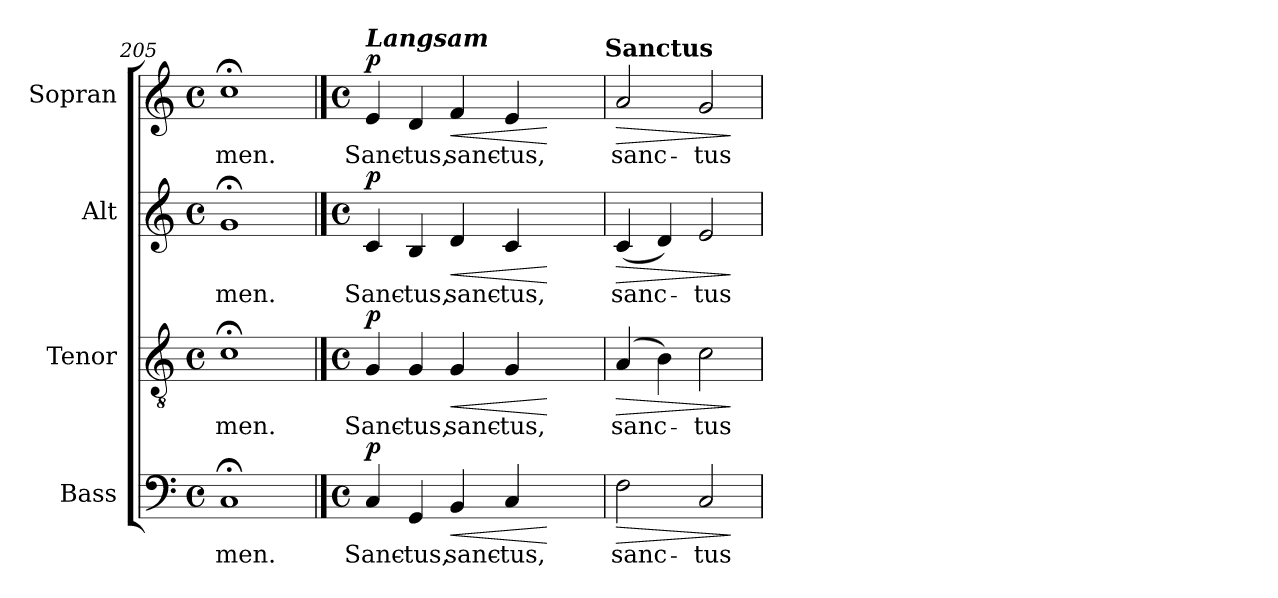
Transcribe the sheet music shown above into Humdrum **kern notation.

**kern	**text	**dynam	**kern	**text	**dynam	**kern	**text	**dynam	**kern	**text	**dynam
*part4	*part4	*part4	*part3	*part3	*part3	*part2	*part2	*part2	*part1	*part1	*part1
*staff4	*staff4	*staff4	*staff3	*staff3	*staff3	*staff2	*staff2	*staff2	*staff1	*staff1	*staff1
*I"Bass	*	*	*I"Tenor	*	*	*I"Alt	*	*	*I"Sopran	*	*
*I'B.	*	*	*I'T.	*	*	*I'A.	*	*	*I'S.	*	*
*clefF4	*	*	*clefGv2	*	*	*clefG2	*	*	*clefG2	*	*
*k[]	*	*	*k[]	*	*	*k[]	*	*	*k[]	*	*
*C:	*	*	*C:	*	*	*C:	*	*	*C:	*	*
*M4/4	*	*	*M4/4	*	*	*M4/4	*	*	*M4/4	*	*
*met(c)	*	*	*met(c)	*	*	*met(c)	*	*	*met(c)	*	*
=205	=205	=205	=205	=205	=205	=205	=205	=205	=205	=205	=205
!	!LO:LY:b	!	!	!LO:LY:b	!	!	!LO:LY:b	!	!	!LO:LY:b	!
1C;<	-men.	.	1c;<	-men.	.	1g;<	-men.	.	1cc;<	-men.	.
!!LO:PB:g=z
==206	==206	==206	==206	==206	==206	==206	==206	==206	==206	==206	==206
*M4/4	*	*	*M4/4	*	*	*M4/4	*	*	*M4/4	*	*
*met(c)	*	*	*met(c)	*	*	*met(c)	*	*	*met(c)	*	*
!	!	!	!	!	!	!	!	!	!LO:TX:a:Bi:t=Langsam	!	!
!	!LO:LY:b	!LO:DY:a	!	!LO:LY:b	!LO:DY:a	!	!LO:LY:b	!LO:DY:a	!	!LO:LY:b	!LO:DY:b
4C/	Sanc-	p	4G/	Sanc-	p	4c/	Sanc-	p	4e/	Sanc-	p
!	!LO:LY:b	!	!	!LO:LY:b	!	!	!LO:LY:b	!	!	!LO:LY:b	!
4GG/	-tus,	.	4G/	-tus,	.	4B/	-tus,	.	4d/	-tus,	.
!	!LO:LY:b	!LO:HP:b	!	!LO:LY:b	!LO:HP:b	!	!LO:LY:b	!LO:HP:b	!	!LO:LY:b	!LO:HP:b
4BB/	sanc-	<	4G/	sanc-	<	4d/	sanc-	<	4f/	sanc-	<
!	!LO:LY:b	!	!	!LO:LY:b	!	!	!LO:LY:b	!	!	!LO:LY:b	!
4C/	-tus,	.	4G/	-tus,	.	4c/	-tus,	.	4e/	-tus,	.
4..ryy	.	[	4..ryy	.	[	4..ryy	.	[	4..ryy	.	[
!	!	!	!	!	!	!	!	!	!LO:TX:a:B:t=Sanctus	!	!
=207	=207	=207	=207	=207	=207	=207	=207	=207	=207	=207	=207
!	!LO:LY:b	!LO:HP:b	!	!LO:LY:b	!LO:HP:b	!	!LO:LY:b	!LO:HP:b	!	!LO:LY:b	!LO:HP:b
2F\	sanc-	>	(4A/	sanc-	>	(<4c/	sanc-	>	2a/	sanc-	>
.	.	.	4B\)	.	.	4d/)	.	.	.	.	.
!	!LO:LY:b	!	!	!LO:LY:b	!	!	!LO:LY:b	!	!	!LO:LY:b	!
2C/	-tus	.	2c\	-tus	.	2e/	-tus	.	2g/	-tus	.
.	.	]	.	.	]	.	.	]	.	.	]
=	=	=	=	=	=	=	=	=	=	=	=
*-	*-	*-	*-	*-	*-	*-	*-	*-	*-	*-	*-
